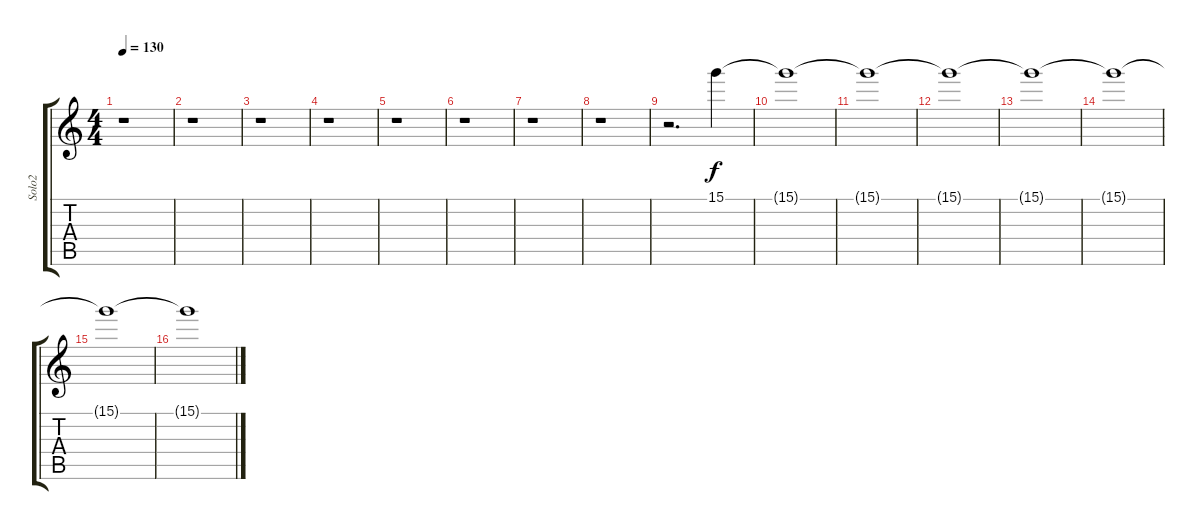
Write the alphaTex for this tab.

\track ("Solo2" "Solo2") {instrument overdrivenguitar}
\staff {score tabs}
\tuning (E4 B3 G3 D3 A2 E2) {hide}
\ts (4 4)
\tempo 130
\clef g2
\ks c
r.1{dy f} |
r.1 |
r.1 |
r.1 |
r.1 |
r.1 |
r.1 |
r.1 |
r.2{d} 15.1.4 |
15.1{t}.1 |
15.1{t}.1 |
15.1{t}.1 |
15.1{t}.1 |
15.1{t}.1 |
15.1{t}.1 |
15.1{t}.1
